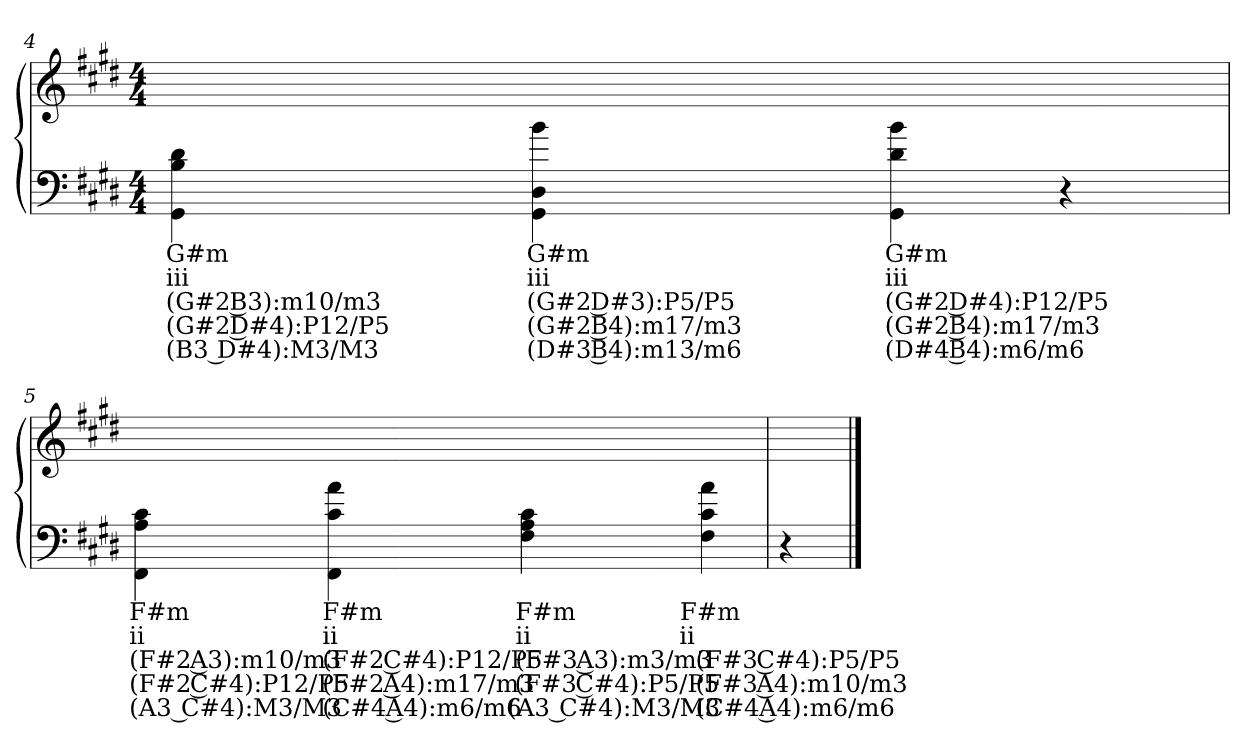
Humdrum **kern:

**kern	**text	**text	**text	**text	**text	**kern
*part2	*part2	*part2	*part2	*part2	*part2	*part1
*staff2	*staff2	*staff2	*staff2	*staff2	*staff2	*staff1
*clefF4	*	*	*	*	*	*clefG2
*k[f#c#g#d#]	*	*	*	*	*	*k[f#c#g#d#]
*E:	*	*	*	*	*	*E:
*M4/4	*	*	*	*	*	*M4/4
=4	=4	=4	=4	=4	=4	=4
4GG# 4B 4d#	G#m	iii	(G#2 B3):m10/m3	(G#2 D#4):P12/P5	(B3 D#4):M3/M3	1ryy
4GG# 4D# 4b	G#m	iii	(G#2 D#3):P5/P5	(G#2 B4):m17/m3	(D#3 B4):m13/m6	.
4GG# 4d# 4b	G#m	iii	(G#2 D#4):P12/P5	(G#2 B4):m17/m3	(D#4 B4):m6/m6	.
4r	.	.	.	.	.	.
=5	=5	=5	=5	=5	=5	=5
4FF# 4A 4c#	F#m	ii	(F#2 A3):m10/m3	(F#2 C#4):P12/P5	(A3 C#4):M3/M3	1ryy
4FF# 4c# 4a	F#m	ii	(F#2 C#4):P12/P5	(F#2 A4):m17/m3	(C#4 A4):m6/m6	.
4F# 4A 4c#	F#m	ii	(F#3 A3):m3/m3	(F#3 C#4):P5/P5	(A3 C#4):M3/M3	.
4F# 4c# 4a	F#m	ii	(F#3 C#4):P5/P5	(F#3 A4):m10/m3	(C#4 A4):m6/m6	.
=6	=6	=6	=6	=6	=6	=6
4r	.	.	.	.	.	4ryy
==	==	==	==	==	==	==
*-	*-	*-	*-	*-	*-	*-
